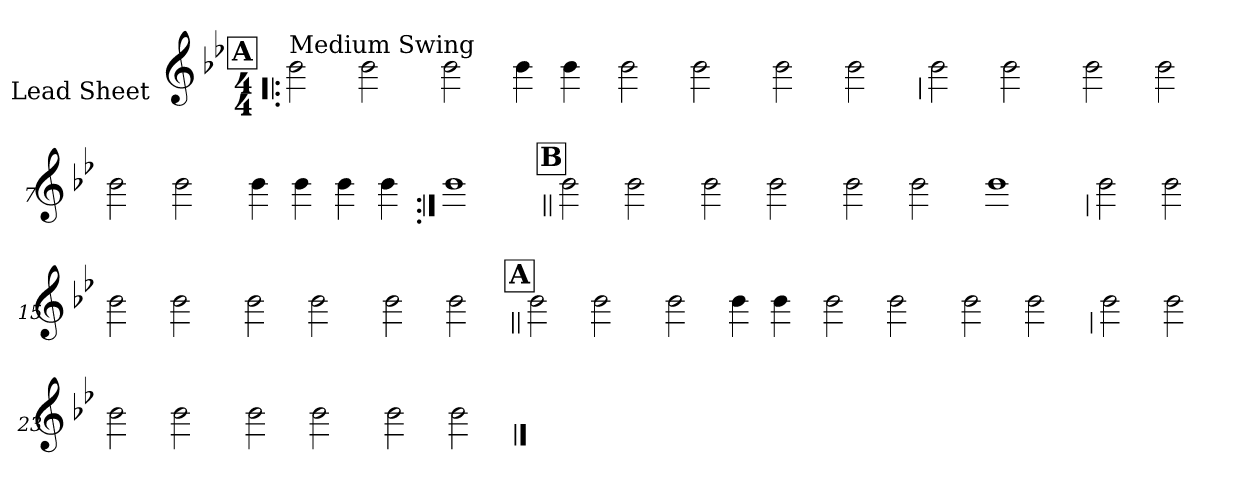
**kern
*part1
*staff1
*I"Lead Sheet
*stria0
*clefG2
*k[b-e-]
*B-:
*M4/4
!!LO:REH:place=s1:a:t=A
=1!|:
!LO:TX:a:t=Medium Swing
2b-
2b-
=2-
2b-
4b-
4b-
=3-
2b-
2b-
=4-
2b-
2b-
!!LO:LB:g=z
=5
2b-
2b-
=6-
2b-
2b-
=7-
2b-
2b-
=8-
4b-
4b-
4b-
4b-
=9:|!
1b-
!!LO:LB:g=z
!!LO:REH:place=s1:a:t=B
=10||
2b-
2b-
=11-
2b-
2b-
=12-
2b-
2b-
=13-
1b-
!!LO:LB:g=z
=14
2b-
2b-
=15-
2b-
2b-
=16-
2b-
2b-
=17-
2b-
2b-
!!LO:LB:g=z
!!LO:REH:place=s1:a:t=A
=18||
2b-
2b-
=19-
2b-
4b-
4b-
=20-
2b-
2b-
=21-
2b-
2b-
!!LO:LB:g=z
=22
2b-
2b-
=23-
2b-
2b-
=24-
2b-
2b-
=25-
2b-
2b-
==
*-
